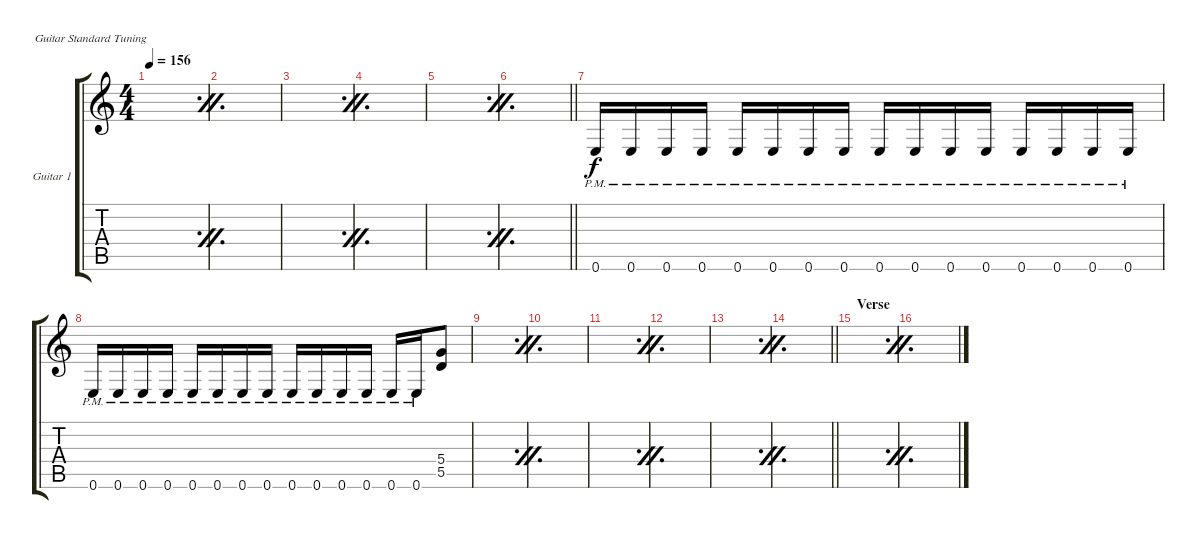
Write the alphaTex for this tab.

\bracketExtendMode groupsimilarinstruments
\firstSystemTrackNameOrientation horizontal
\otherSystemsTrackNameOrientation horizontal
\track ("Guitar 1" "Guitar 1") {instrument overdrivenguitar}
\staff {score tabs}
\tuning (E4 B3 G3 D3 A2 E2)
\ts (4 4)
\tempo 156
\clef g2
\simile firstofdouble
\ks c
|
\simile secondofdouble
|
\simile firstofdouble
|
\simile secondofdouble
|
\simile firstofdouble
|
\simile secondofdouble
\barLineRight lightlight
|
0.6{pm}.16 0.6{pm}.16 0.6{pm}.16 0.6{pm}.16 0.6{pm}.16 0.6{pm}.16 0.6{pm}.16 0.6{pm}.16 0.6{pm}.16 0.6{pm}.16 0.6{pm}.16 0.6{pm}.16 0.6{pm}.16 0.6{pm}.16 0.6{pm}.16 0.6{pm}.16 |
0.6{pm}.16 0.6{pm}.16 0.6{pm}.16 0.6{pm}.16 0.6{pm}.16 0.6{pm}.16 0.6{pm}.16 0.6{pm}.16 0.6{pm}.16 0.6{pm}.16 0.6{pm}.16 0.6{pm}.16 0.6{pm}.16 0.6{pm}.16 (5.4 5.5).8 |
\simile firstofdouble
|
\simile secondofdouble
|
\simile firstofdouble
|
\simile secondofdouble
|
\simile firstofdouble
|
\simile secondofdouble
\barLineRight lightlight
|
\section ("" "Verse")
\simile firstofdouble
|
\simile secondofdouble
